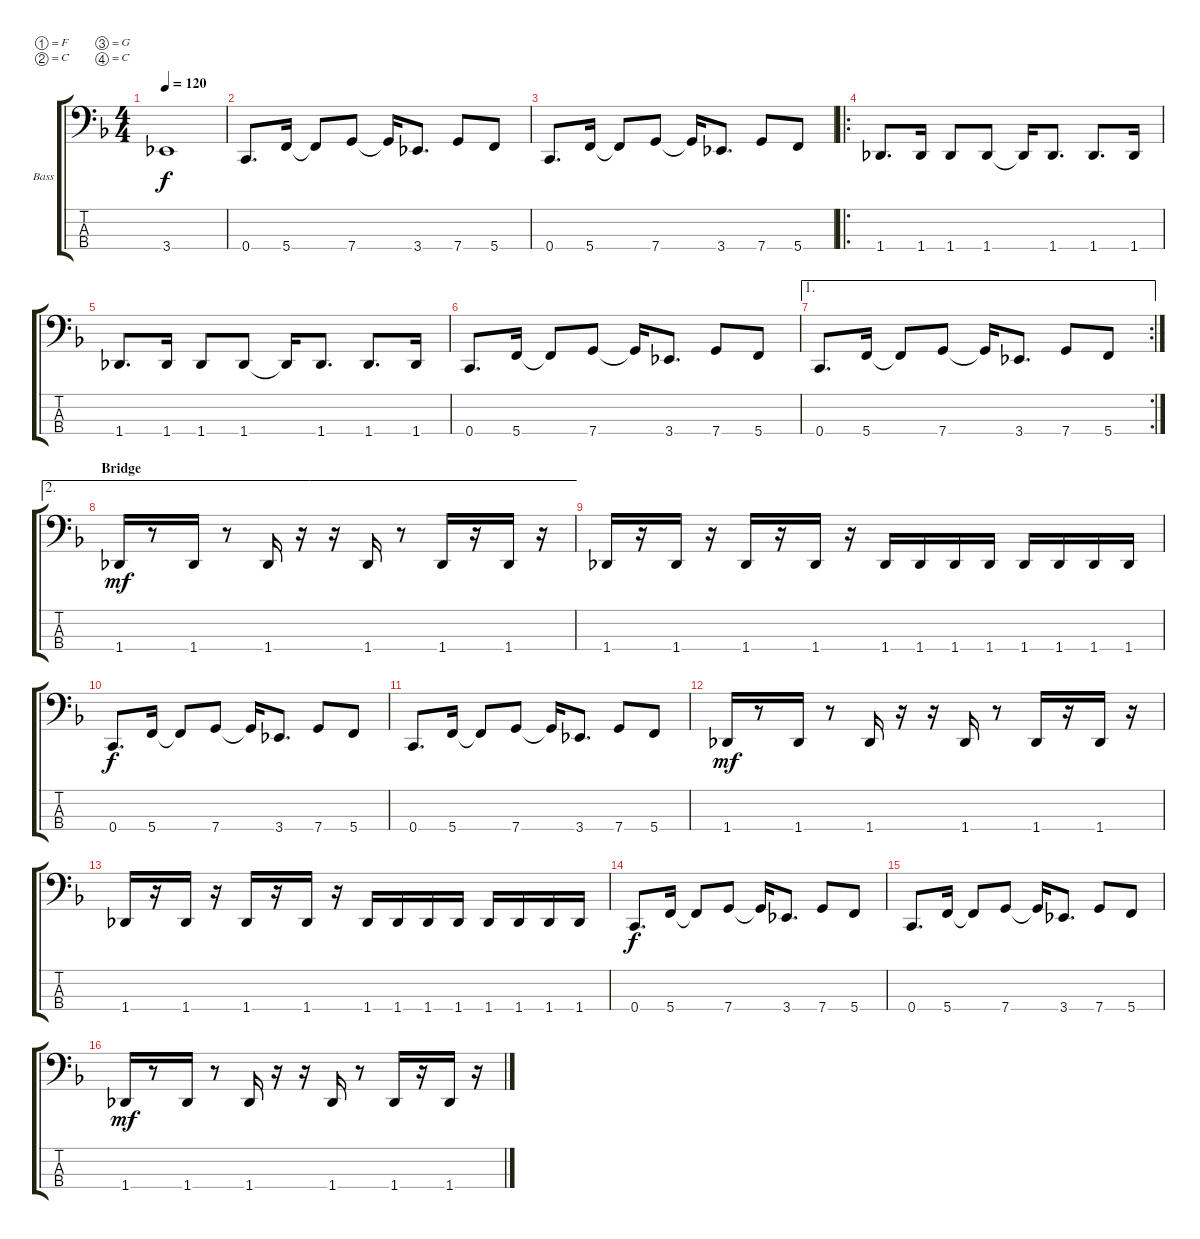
\defaultSystemsLayout 4
\bracketExtendMode groupsimilarinstruments
\firstSystemTrackNameOrientation horizontal
\otherSystemsTrackNameOrientation horizontal
\track ("Electric Bass" "Bass") {instrument electricbassfinger}
\staff {score tabs}
\tuning (F2 C2 G1 C1)
\ts (4 4)
\tempo 120
\clef f4
\scale
0.333333
\ks f
3.4{t}.1{dy f} |
\scale
0.312821 0.4.8{d} 5.4.16 5.4{t}.8 7.4.8 7.4{t}.16 3.4.8{d} 7.4.8 5.4.8 |
\scale
0.312821 0.4.8{d} 5.4.16 5.4{t}.8 7.4.8 7.4{t}.16 3.4.8{d} 7.4.8 5.4.8 |
\ro
\scale
0.374359 1.4.8{d} 1.4.16 1.4.8 1.4.8 1.4{t}.16 1.4.8{d} 1.4.8{d} 1.4.16 |
\scale
0.322751 1.4.8{d} 1.4.16 1.4.8 1.4.8 1.4{t}.16 1.4.8{d} 1.4.8{d} 1.4.16 |
\scale
0.322751 0.4.8{d} 5.4.16 5.4{t}.8 7.4.8 7.4{t}.16 3.4.8{d} 7.4.8 5.4.8 |
\ae 1
\rc 2
\scale
0.354497 0.4.8{d} 5.4.16 5.4{t}.8 7.4.8 7.4{t}.16 3.4.8{d} 7.4.8 5.4.8 |
\ae 2
\section ("" "Bridge")
\scale
0.333333 1.4.16{dy mf} r.8 1.4.16 r.8 1.4.16 r.16 r.16 1.4.16 r.8 1.4.16 r.16 1.4.16 r.16 |
\scale
0.333333 1.4.16 r.16 1.4.16 r.16 1.4.16 r.16 1.4.16 r.16 1.4.16 1.4.16 1.4.16 1.4.16 1.4.16 1.4.16 1.4.16 1.4.16 |
\scale
0.333333 0.4.8{d dy f} 5.4.16 5.4{t}.8 7.4.8 7.4{t}.16 3.4.8{d} 7.4.8 5.4.8 |
\scale
0.333333 0.4.8{d} 5.4.16 5.4{t}.8 7.4.8 7.4{t}.16 3.4.8{d} 7.4.8 5.4.8 |
\scale
0.333333 1.4.16{dy mf} r.8 1.4.16 r.8 1.4.16 r.16 r.16 1.4.16 r.8 1.4.16 r.16 1.4.16 r.16 |
\scale
0.333333 1.4.16 r.16 1.4.16 r.16 1.4.16 r.16 1.4.16 r.16 1.4.16 1.4.16 1.4.16 1.4.16 1.4.16 1.4.16 1.4.16 1.4.16 |
\scale
0.333333 0.4.8{d dy f} 5.4.16 5.4{t}.8 7.4.8 7.4{t}.16 3.4.8{d} 7.4.8 5.4.8 |
\scale
0.333333 0.4.8{d} 5.4.16 5.4{t}.8 7.4.8 7.4{t}.16 3.4.8{d} 7.4.8 5.4.8 |
\scale
0.333333 1.4.16{dy mf} r.8 1.4.16 r.8 1.4.16 r.16 r.16 1.4.16 r.8 1.4.16 r.16 1.4.16 r.16
